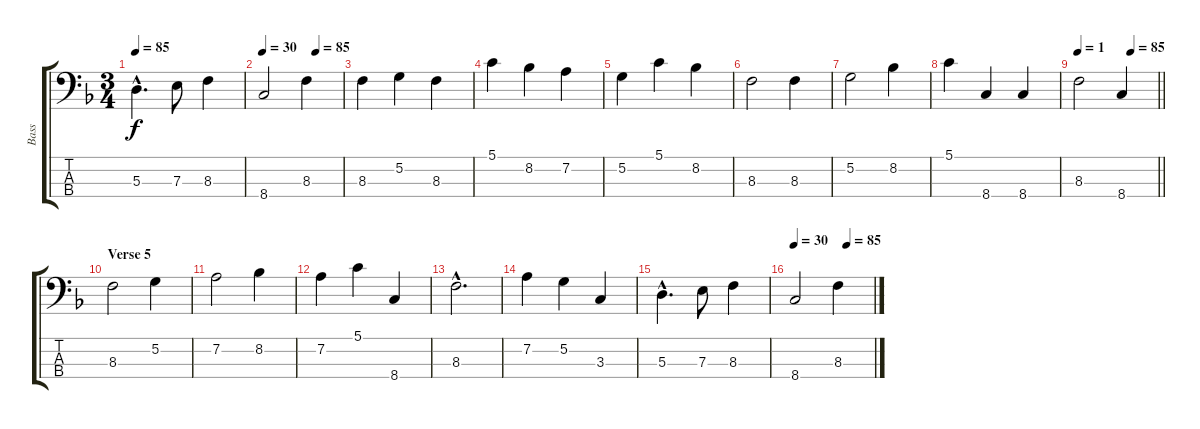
\track ("Bass" "Bass") {instrument fretlessbass}
\staff {score tabs}
\tuning (G2 D2 A1 E1) {hide}
\ts (3 4)
\tempo 85
\clef f4
\ks f
5.3{hac}.4{d dy f} 7.3.8 8.3.4 |
\tempo 30
\tempo (85 0.6666666666666666)
8.4.2 8.3.4 |
8.3.4 5.2.4 8.3.4 |
5.1.4 8.2.4 7.2.4 |
5.2.4 5.1.4 8.2.4 |
8.3.2 8.3.4 |
5.2.2 8.2.4 |
5.1.4 8.4.4 8.4.4 |
\tempo 1
\tempo (85 0.6666666666666666)
\barLineRight lightlight
8.3.2 8.4.4 |
\section ("" "Verse 5")
8.3.2 5.2.4 |
7.2.2 8.2.4 |
7.2.4 5.1.4 8.4.4 |
8.3{hac}.2{d} |
7.2.4 5.2.4 3.3.4 |
5.3{hac}.4{d} 7.3.8 8.3.4 |
\tempo 30
\tempo (85 0.6666666666666666)
8.4.2 8.3.4
